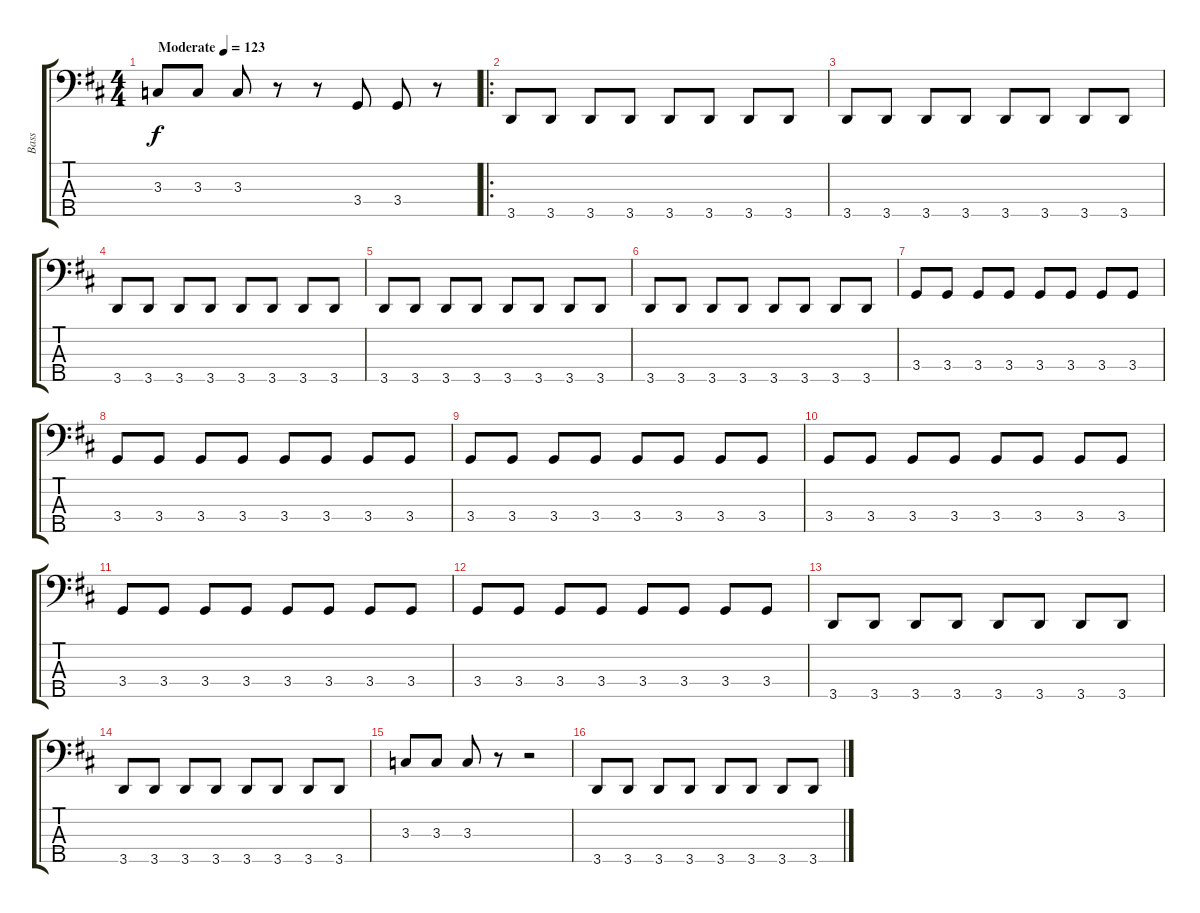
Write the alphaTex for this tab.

\track ("Bass" "Bass") {instrument electricbassfinger}
\staff {score tabs}
\tuning (G2 D2 A1 E1 B0) {hide}
\ts (4 4)
\tempo (123 "Moderate")
\clef f4
\ks d
3.3.8{dy f instrument electricbassfinger} 3.3.8 3.3.8 r.8 r.8 3.4.8 3.4.8 r.8 |
\ro
3.5.8 3.5.8 3.5.8 3.5.8 3.5.8 3.5.8 3.5.8 3.5.8 |
3.5.8 3.5.8 3.5.8 3.5.8 3.5.8 3.5.8 3.5.8 3.5.8 |
3.5.8 3.5.8 3.5.8 3.5.8 3.5.8 3.5.8 3.5.8 3.5.8 |
3.5.8 3.5.8 3.5.8 3.5.8 3.5.8 3.5.8 3.5.8 3.5.8 |
3.5.8 3.5.8 3.5.8 3.5.8 3.5.8 3.5.8 3.5.8 3.5.8 |
3.4.8 3.4.8 3.4.8 3.4.8 3.4.8 3.4.8 3.4.8 3.4.8 |
3.4.8 3.4.8 3.4.8 3.4.8 3.4.8 3.4.8 3.4.8 3.4.8 |
3.4.8 3.4.8 3.4.8 3.4.8 3.4.8 3.4.8 3.4.8 3.4.8 |
3.4.8 3.4.8 3.4.8 3.4.8 3.4.8 3.4.8 3.4.8 3.4.8 |
3.4.8 3.4.8 3.4.8 3.4.8 3.4.8 3.4.8 3.4.8 3.4.8 |
3.4.8 3.4.8 3.4.8 3.4.8 3.4.8 3.4.8 3.4.8 3.4.8 |
3.5.8 3.5.8 3.5.8 3.5.8 3.5.8 3.5.8 3.5.8 3.5.8 |
3.5.8 3.5.8 3.5.8 3.5.8 3.5.8 3.5.8 3.5.8 3.5.8 |
3.3.8 3.3.8 3.3.8 r.8 r.2 |
3.5.8 3.5.8 3.5.8 3.5.8 3.5.8 3.5.8 3.5.8 3.5.8
